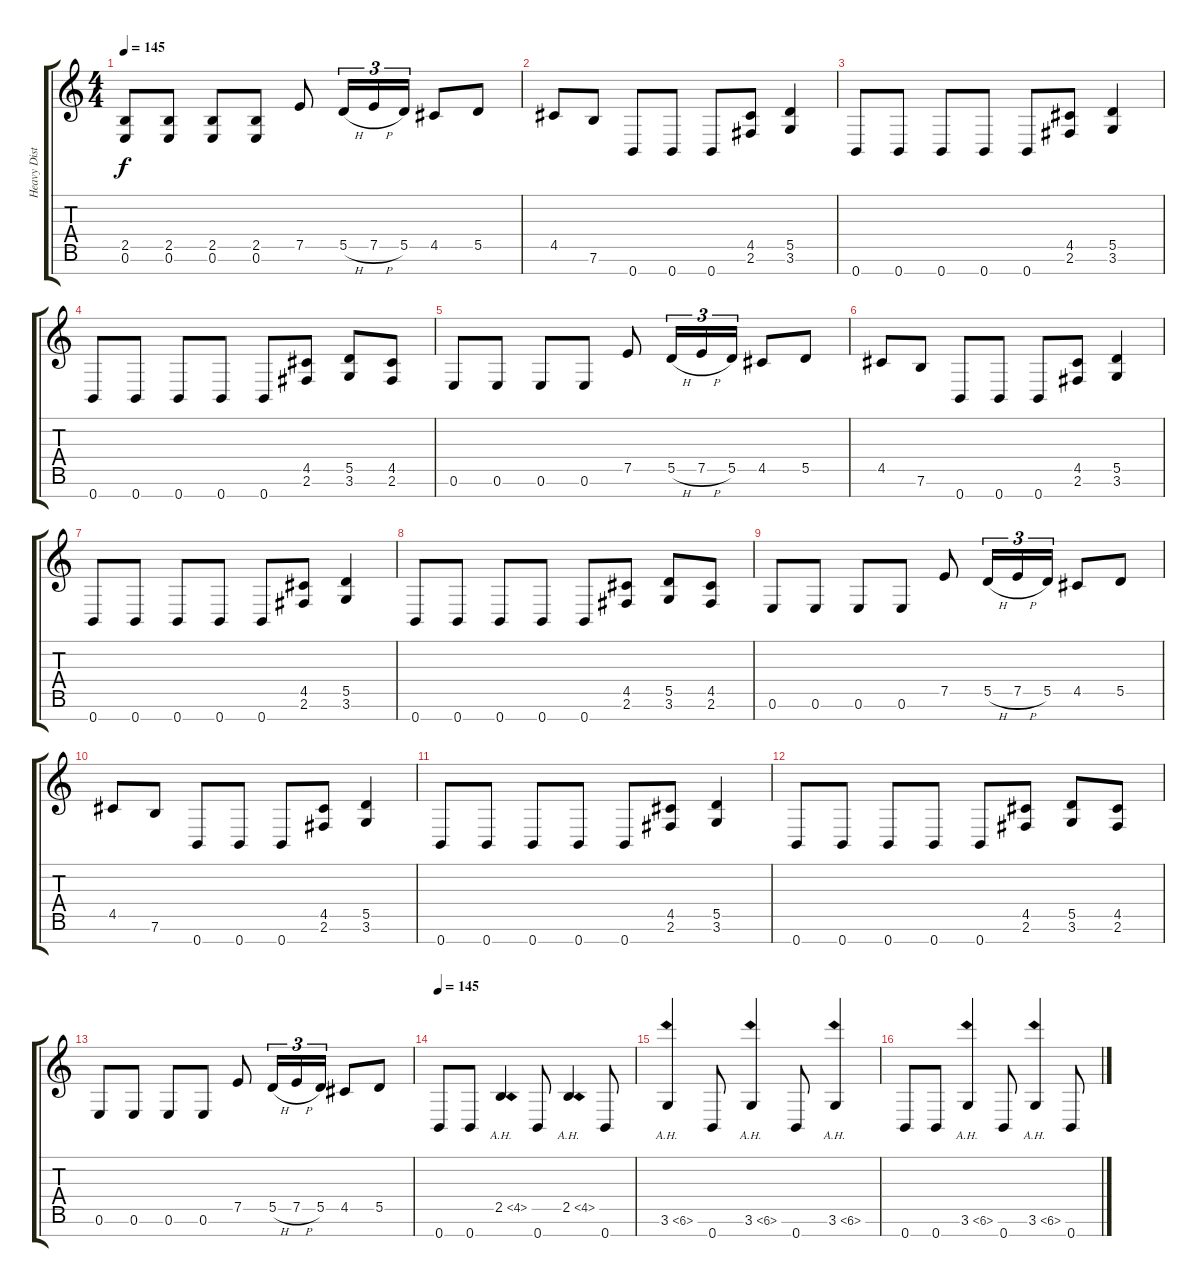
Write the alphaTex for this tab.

\track ("Heavy Dist Guitar" "Heavy Dist") {instrument distortionguitar}
\staff {score tabs}
\tuning (E4 B3 G3 D3 A2 E2 B1) {hide}
\ts (4 4)
\tempo 145
\clef g2
\ks c
(2.5 0.6).8{dy f} (2.5 0.6).8 (2.5 0.6).8 (2.5 0.6).8 7.5.8 5.5{h}.16{tu (3 2)} 7.5{h}.16{tu (3 2)} 5.5.16{tu (3 2)} 4.5.8 5.5.8 |
4.5.8 7.6.8 0.7.8 0.7.8 0.7.8 (4.5 2.6).8 (5.5 3.6).4 |
0.7.8 0.7.8 0.7.8 0.7.8 0.7.8 (4.5 2.6).8 (5.5 3.6).4 |
0.7.8 0.7.8 0.7.8 0.7.8 0.7.8 (4.5 2.6).8 (5.5 3.6).8 (4.5 2.6).8 |
0.6.8 0.6.8 0.6.8 0.6.8 7.5.8 5.5{h}.16{tu (3 2)} 7.5{h}.16{tu (3 2)} 5.5.16{tu (3 2)} 4.5.8 5.5.8 |
4.5.8 7.6.8 0.7.8 0.7.8 0.7.8 (4.5 2.6).8 (5.5 3.6).4 |
0.7.8 0.7.8 0.7.8 0.7.8 0.7.8 (4.5 2.6).8 (5.5 3.6).4 |
0.7.8 0.7.8 0.7.8 0.7.8 0.7.8 (4.5 2.6).8 (5.5 3.6).8 (4.5 2.6).8 |
0.6.8 0.6.8 0.6.8 0.6.8 7.5.8 5.5{h}.16{tu (3 2)} 7.5{h}.16{tu (3 2)} 5.5.16{tu (3 2)} 4.5.8 5.5.8 |
4.5.8 7.6.8 0.7.8 0.7.8 0.7.8 (4.5 2.6).8 (5.5 3.6).4 |
0.7.8 0.7.8 0.7.8 0.7.8 0.7.8 (4.5 2.6).8 (5.5 3.6).4 |
0.7.8 0.7.8 0.7.8 0.7.8 0.7.8 (4.5 2.6).8 (5.5 3.6).8 (4.5 2.6).8 |
0.6.8 0.6.8 0.6.8 0.6.8 7.5.8 5.5{h}.16{tu (3 2)} 7.5{h}.16{tu (3 2)} 5.5.16{tu (3 2)} 4.5.8 5.5.8 |
\tempo 145
0.7.8 0.7.8 2.5{ah 2}.4 0.7.8 2.5{ah 2}.4 0.7.8 |
3.6{ah 3}.4 0.7.8 3.6{ah 3}.4 0.7.8 3.6{ah 3}.4 |
0.7.8 0.7.8 3.6{ah 3}.4 0.7.8 3.6{ah 3}.4 0.7.8
